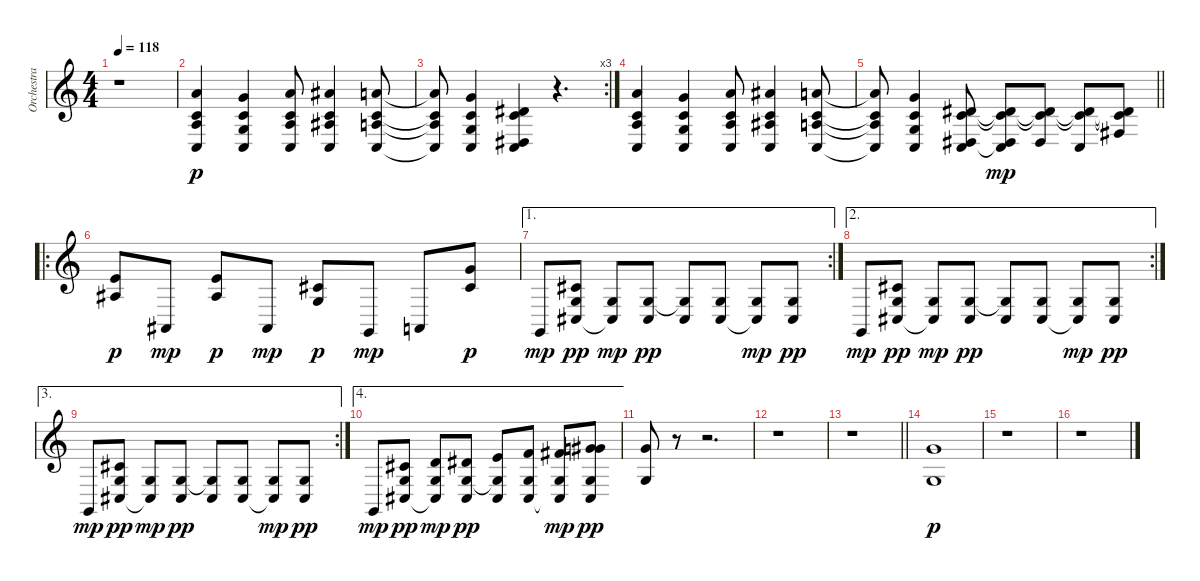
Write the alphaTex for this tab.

\track ("Orchestra Hits" "Orchestra ") {instrument orchestrahit}
\staff {score}
\tuning (E4 B3 G3 D3 A2 E2) {hide}
\ts (4 4)
\tempo 118
\clef g2
\ks c
r.1{dy mp} |
(5.1 5.3 7.4 3.5).4{dy p} (3.1 5.3 5.4 3.5).4 (5.1 5.3 7.4 3.5).8 (6.1 5.3 8.4 3.5).4 (5.1 5.3 7.4 3.5).8 |
\rc 3
(5.1{t} 5.3{t} 7.4{t} 3.5{t}).8 (3.1 5.3 5.4 3.5).4 (4.2 5.3 1.4 3.5).4 r.4{d} |
(5.1 5.3 7.4 3.5).4 (3.1 5.3 5.4 3.5).4 (5.1 5.3 7.4 3.5).8 (6.1 5.3 8.4 3.5).4 (5.1 5.3 7.4 3.5).8 |
\barLineRight lightlight
(5.1{t} 5.3{t} 7.4{t} 3.5{t}).8 (3.1 5.3 5.4 3.5).4 (4.2 5.3 1.4 3.5).8 (4.2{t} 5.3{t} 1.4{t} 3.5).8{dy mp} (4.2{t} 5.3{t} 1.4).8 (4.2{t} 5.3{t} 3.5).8 (4.2{t} 5.3{t} 4.4).8 |
\ro
(9.3 8.4).8{dy p} 1.5.8{dy mp} (9.3 8.4).8{dy p} 1.5.8{dy mp} (6.3 5.4).8{dy p} 3.6.8{dy mp} 5.6.8 (12.3 11.4).8{dy p} |
\ae 1
\rc 2
3.6.8{dy mp} (6.3 5.4 4.5).8{dy pp} (5.4 4.5{t}).8{dy mp} (5.4 4.5).8{dy pp} (5.4{t} 4.5).8 (5.4 4.5).8 (5.4 4.5{t}).8{dy mp} (5.4 4.5).8{dy pp} |
\ae 2
\rc 2
3.6.8{dy mp} (6.3 5.4 4.5).8{dy pp} (5.4 4.5{t}).8{dy mp} (5.4 4.5).8{dy pp} (5.4{t} 4.5).8 (5.4 4.5).8 (5.4 4.5{t}).8{dy mp} (5.4 4.5).8{dy pp} |
\ae 3
\rc 2
3.6.8{dy mp} (6.3 5.4 4.5).8{dy pp} (5.4 4.5{t}).8{dy mp} (5.4 4.5).8{dy pp} (5.4{t} 4.5).8 (5.4 4.5).8 (5.4 4.5{t}).8{dy mp} (5.4 4.5).8{dy pp} |
\ae 4
3.6.8{dy mp} (6.3 5.4 4.5).8{dy pp} (7.3 5.4 4.5{t}).8{dy mp} (8.3 5.4 4.5).8{dy pp} (9.3 5.4{t} 4.5).8 (10.3 5.4 4.5).8 (11.3 5.4 4.5{t}).8{dy mp} (9.2 12.3 5.4 4.5).8{dy pp} |
(8.2 5.4).8 r.8 r.2{d} |
r.1 |
\barLineRight lightlight
r.1 |
(8.2 5.4).1{dy p} |
r.1 |
r.1
